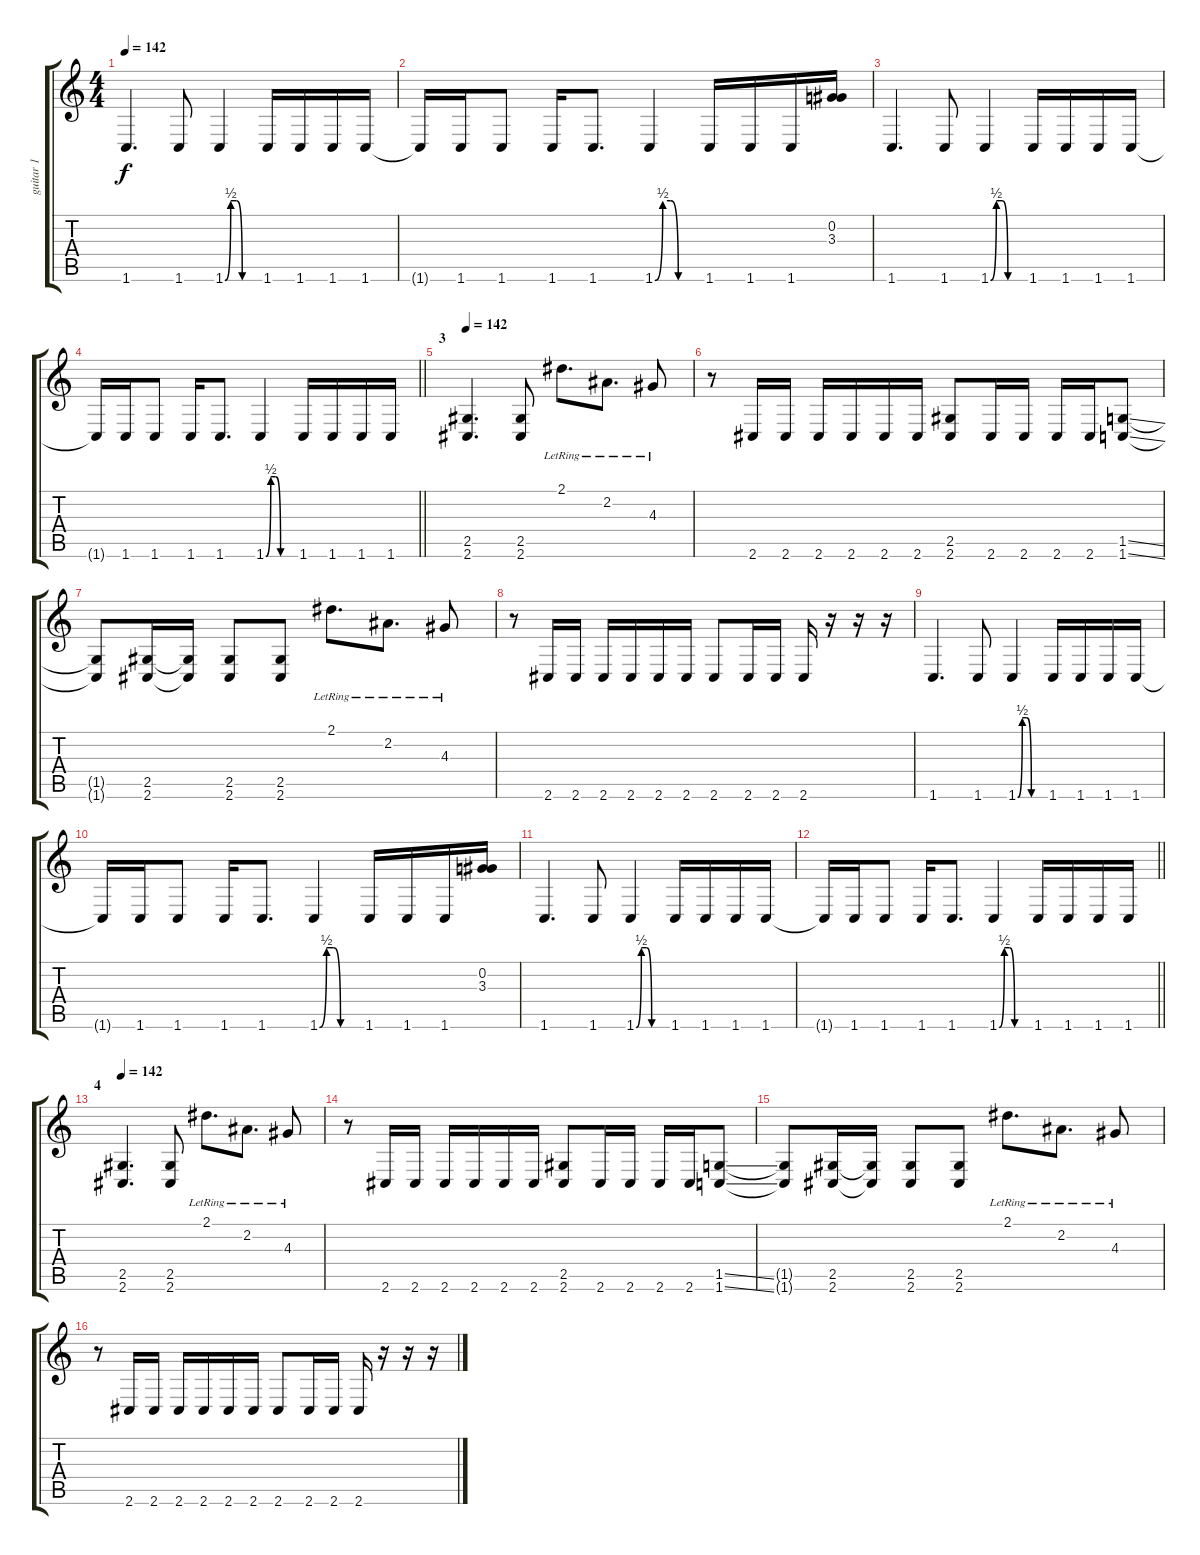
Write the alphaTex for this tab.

\track ("guitar 1" "guitar 1") {instrument distortionguitar}
\staff {score tabs}
\tuning (Db4 Ab3 E3 B2 Gb2 B1) {hide}
\ts (4 4)
\tempo 142
\clef g2
\ks c
1.6.4{d dy f} 1.6.8 1.6{be (custom 0 0 10 2 20 2 30 0 60 0)}.4 1.6.16 1.6.16 1.6.16 1.6.16 |
1.6{t}.16 1.6.16 1.6.8 1.6.16 1.6.8{d} 1.6{be (custom 0 0 10 2 20 2 30 0 60 0)}.4 1.6.16 1.6.16 1.6.16 (0.2 3.3).16 |
1.6.4{d} 1.6.8 1.6{be (custom 0 0 10 2 20 2 30 0 60 0)}.4 1.6.16 1.6.16 1.6.16 1.6.16 |
\barLineRight lightlight
1.6{t}.16 1.6.16 1.6.8 1.6.16 1.6.8{d} 1.6{be (custom 0 0 10 2 20 2 30 0 60 0)}.4 1.6.16 1.6.16 1.6.16 1.6.16 |
\section ("" "3")
\tempo 142
(2.5 2.6).4{d} (2.5 2.6).8 2.1{lr}.8{d} 2.2{lr}.8{d} 4.3{lr}.8 |
r.8 2.6.16 2.6.16 2.6.16 2.6.16 2.6.16 2.6.16 (2.5 2.6).8 2.6.16 2.6.16 2.6.16 2.6.16 (1.5{ss} 1.6{ss}).8 |
(1.5{t} 1.6{t}).8 (2.5 2.6).16 (2.5{t} 2.6{t}).16 (2.5 2.6).8 (2.5 2.6).8 2.1{lr}.8{d} 2.2{lr}.8{d} 4.3{lr}.8 |
r.8 2.6.16 2.6.16 2.6.16 2.6.16 2.6.16 2.6.16 2.6.8 2.6.16 2.6.16 2.6.16 r.16 r.16 r.16 |
1.6.4{d} 1.6.8 1.6{be (custom 0 0 10 2 20 2 30 0 60 0)}.4 1.6.16 1.6.16 1.6.16 1.6.16 |
1.6{t}.16 1.6.16 1.6.8 1.6.16 1.6.8{d} 1.6{be (custom 0 0 10 2 20 2 30 0 60 0)}.4 1.6.16 1.6.16 1.6.16 (0.2 3.3).16 |
1.6.4{d} 1.6.8 1.6{be (custom 0 0 10 2 20 2 30 0 60 0)}.4 1.6.16 1.6.16 1.6.16 1.6.16 |
\barLineRight lightlight
1.6{t}.16 1.6.16 1.6.8 1.6.16 1.6.8{d} 1.6{be (custom 0 0 10 2 20 2 30 0 60 0)}.4 1.6.16 1.6.16 1.6.16 1.6.16 |
\section ("" "4")
\tempo 142
(2.5 2.6).4{d} (2.5 2.6).8 2.1{lr}.8{d} 2.2{lr}.8{d} 4.3{lr}.8 |
r.8 2.6.16 2.6.16 2.6.16 2.6.16 2.6.16 2.6.16 (2.5 2.6).8 2.6.16 2.6.16 2.6.16 2.6.16 (1.5{ss} 1.6{ss}).8 |
(1.5{t} 1.6{t}).8 (2.5 2.6).16 (2.5{t} 2.6{t}).16 (2.5 2.6).8 (2.5 2.6).8 2.1{lr}.8{d} 2.2{lr}.8{d} 4.3{lr}.8 |
r.8 2.6.16 2.6.16 2.6.16 2.6.16 2.6.16 2.6.16 2.6.8 2.6.16 2.6.16 2.6.16 r.16 r.16 r.16
